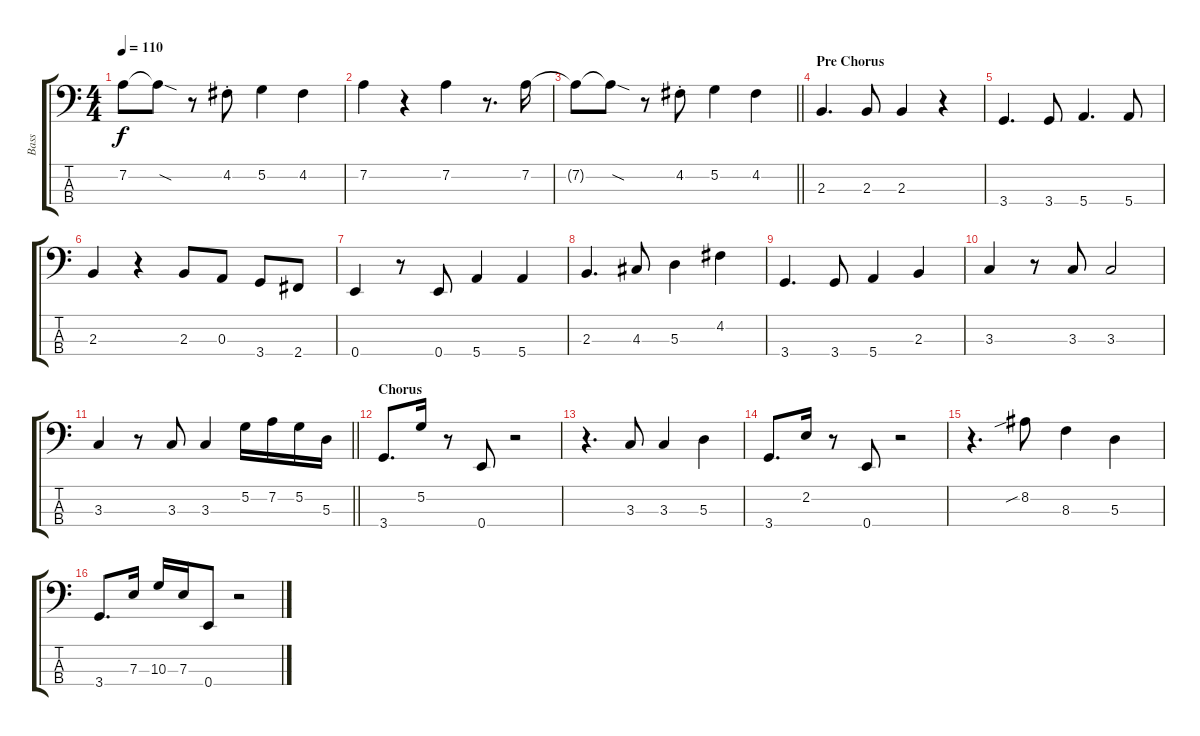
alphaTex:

\track ("Bass" "Bass") {instrument electricbassfinger}
\staff {score tabs}
\tuning (G2 D2 A1 E1) {hide}
\ts (4 4)
\tempo 110
\clef f4
\ks c
7.2{t}.8{dy f} 7.2{sod t}.8 r.8 4.2{st}.8 5.2.4 4.2.4 |
7.2.4 r.4 7.2.4 r.8{d} 7.2.16 |
\barLineRight lightlight
7.2{t}.8 7.2{sod t}.8 r.8 4.2{st}.8 5.2.4 4.2.4 |
\section ("" "Pre Chorus")
2.3.4{d} 2.3.8 2.3.4 r.4 |
3.4.4{d} 3.4.8 5.4.4{d} 5.4.8 |
2.3.4 r.4 2.3.8 0.3.8 3.4.8 2.4.8 |
0.4.4 r.8 0.4.8 5.4.4 5.4.4 |
2.3.4{d} 4.3.8 5.3.4 4.2.4 |
3.4.4{d} 3.4.8 5.4.4 2.3.4 |
3.3.4 r.8 3.3.8 3.3.2 |
\barLineRight lightlight
3.3.4 r.8 3.3.8 3.3.4 5.2.16 7.2.16 5.2.16 5.3.16 |
\section ("" "Chorus")
3.4.8{d} 5.2.16 r.8 0.4.8 r.2 |
r.4{d} 3.3.8 3.3.4 5.3.4 |
3.4.8{d} 2.2.16 r.8 0.4.8 r.2 |
r.4{d} 8.2{sib}.8 8.3.4 5.3.4 |
3.4.8{d} 7.3.16 10.3.16 7.3.16 0.4.8 r.2
